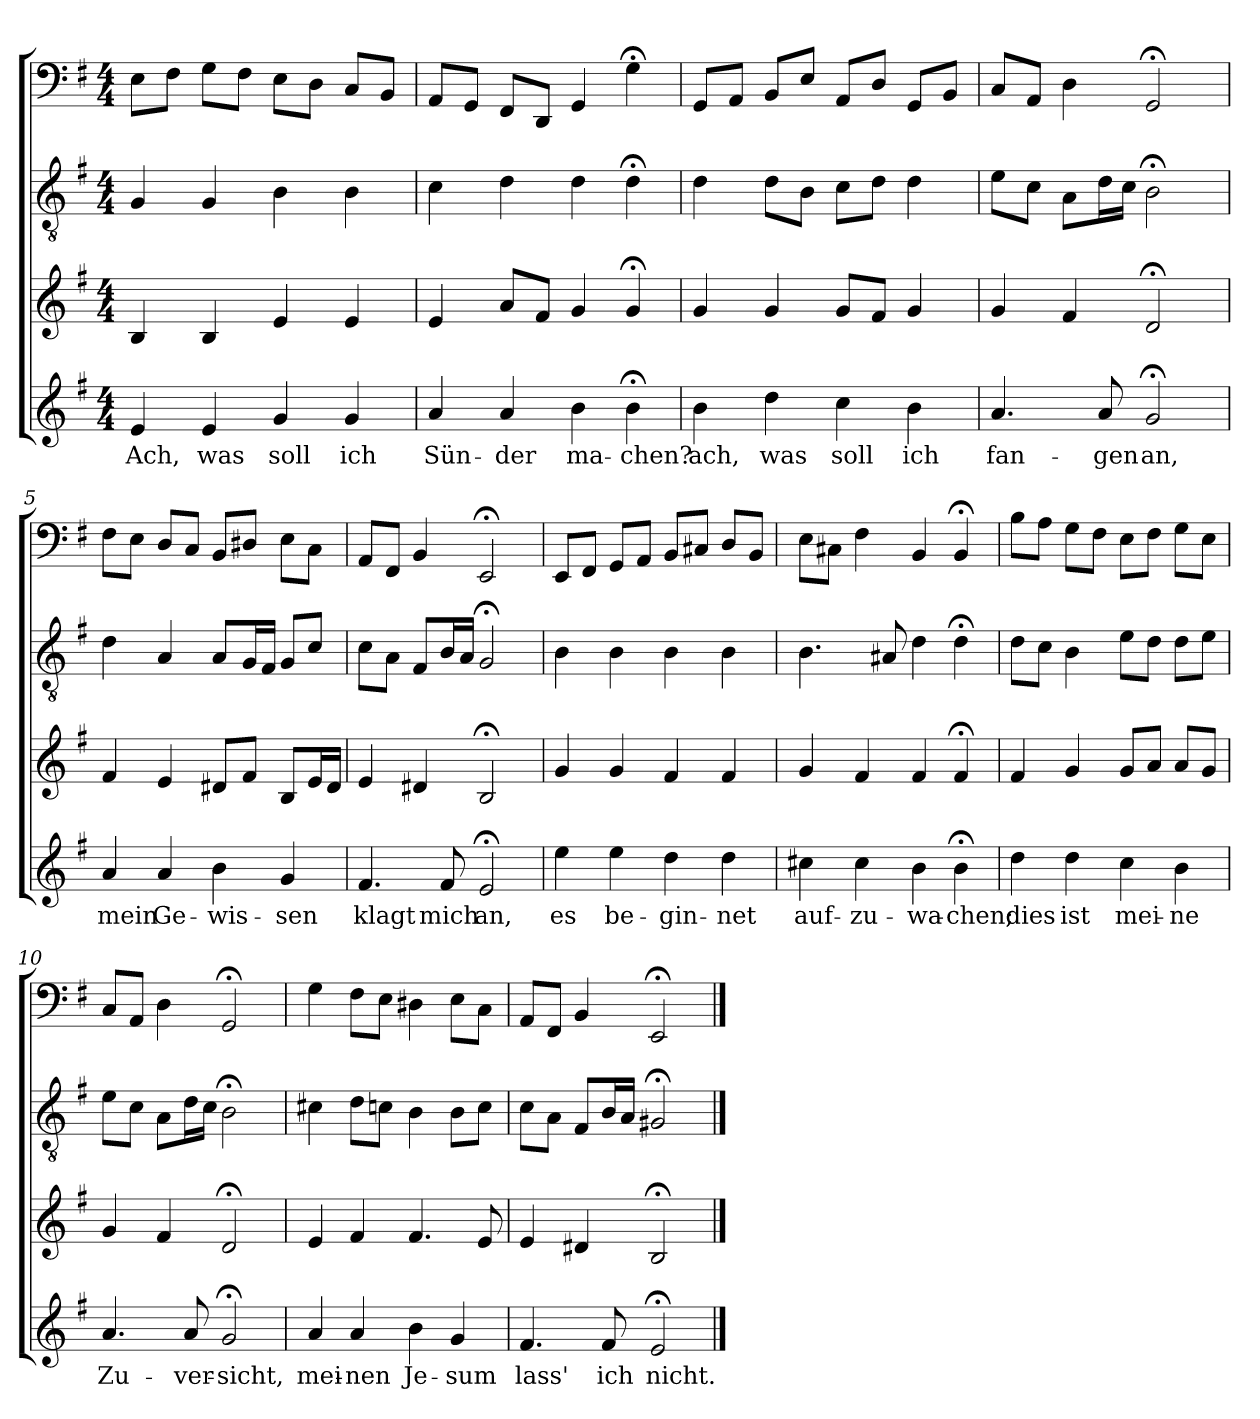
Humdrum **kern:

**kern	**text	**kern	**kern	**kern
*part4	*part4	*part3	*part2	*part1
*staff4	*staff4	*staff3	*staff2	*staff1
*clefG2	*	*clefG2	*clefGv2	*clefF4
*k[f#]	*	*k[f#]	*k[f#]	*k[f#]
*G:	*	*G:	*G:	*G:
*M4/4	*	*M4/4	*M4/4	*M4/4
=1	=1	=1	=1	=1
4e/	Ach,	4B/	4G/	8E\L
.	.	.	.	8F#\J
4e/	was	4B/	4G/	8G\L
.	.	.	.	8F#\J
4g/	soll	4e/	4B\	8E\L
.	.	.	.	8D\J
4g/	ich	4e/	4B\	8C/L
.	.	.	.	8BB/J
=2	=2	=2	=2	=2
4a/	Sün-	4e/	4c\	8AA/L
.	.	.	.	8GG/J
4a/	-der	8a/L	4d\	8FF#/L
.	.	8f#/J	.	8DD/J
4b\	ma-	4g/	4d\	4GG/
4b;<\	-chen?	4g;</	4d;<\	4G;<\
=3	=3	=3	=3	=3
4b\	ach,	4g/	4d\	8GG/L
.	.	.	.	8AA/J
4dd\	was	4g/	8d\L	8BB/L
.	.	.	8B\J	8E/J
4cc\	soll	8g/L	8c\L	8AA/L
.	.	8f#/J	8d\J	8D/J
4b\	ich	4g/	4d\	8GG/L
.	.	.	.	8BB/J
=4	=4	=4	=4	=4
4.a/	fan-	4g/	8e\L	8C/L
.	.	.	8c\J	8AA/J
.	.	4f#/	8A\L	4D\
8a/	-gen	.	16d\L	.
.	.	.	16c\JJ	.
2g;</	an,	2d;</	2B;<\	2GG;</
=5	=5	=5	=5	=5
4a/	mein	4f#/	4d\	8F#\L
.	.	.	.	8E\J
4a/	Ge-	4e/	4A/	8D/L
.	.	.	.	8C/J
4b\	-wis-	8d#X/L	8A/L	8BB/L
.	.	8f#/J	16G/L	8D#X/J
.	.	.	16F#/JJ	.
4g/	-sen	8B/L	8G/L	8E\L
.	.	16e/L	8c/J	8C\J
.	.	16d#/JJ	.	.
=6	=6	=6	=6	=6
4.f#/	klagt	4e/	8c\L	8AA/L
.	.	.	8A\J	8FF#/J
.	.	4d#X/	8F#/L	4BB/
8f#/	mich	.	16B/L	.
.	.	.	16A/JJ	.
2e;</	an,	2B;</	2G;</	2EE;</
=7	=7	=7	=7	=7
4ee\	es	4g/	4B\	8EE/L
.	.	.	.	8FF#/J
4ee\	be-	4g/	4B\	8GG/L
.	.	.	.	8AA/J
4dd\	-gin-	4f#/	4B\	8BB/L
.	.	.	.	8C#X/J
4dd\	-net	4f#/	4B\	8D/L
.	.	.	.	8BB/J
=8	=8	=8	=8	=8
4cc#X\	auf-	4g/	4.B\	8E\L
.	.	.	.	8C#X\J
4cc#\	-zu-	4f#/	.	4F#\
.	.	.	8A#X/	.
4b\	-wa-	4f#/	4d\	4BB/
4b;<\	-chen;	4f#;</	4d;<\	4BB;</
=9	=9	=9	=9	=9
4dd\	dies	4f#/	8d\L	8B\L
.	.	.	8c\J	8A\J
4dd\	ist	4g/	4B\	8G\L
.	.	.	.	8F#\J
4cc\	mei-	8g/L	8e\L	8E\L
.	.	8a/J	8d\J	8F#\J
4b\	-ne	8a/L	8d\L	8G\L
.	.	8g/J	8e\J	8E\J
=10	=10	=10	=10	=10
4.a/	Zu-	4g/	8e\L	8C/L
.	.	.	8c\J	8AA/J
.	.	4f#/	8A\L	4D\
8a/	-ver-	.	16d\L	.
.	.	.	16c\JJ	.
2g;</	-sicht,	2d;</	2B;<\	2GG;</
=11	=11	=11	=11	=11
4a/	mei-	4e/	4c#X\	4G\
4a/	-nen	4f#/	8d\L	8F#\L
.	.	.	8cn\J	8E\J
4b\	Je-	4.f#/	4B\	4D#X\
4g/	-sum	.	8B\L	8E\L
.	.	8e/	8c\J	8C\J
=12	=12	=12	=12	=12
4.f#/	lass'	4e/	8c\L	8AA/L
.	.	.	8A\J	8FF#/J
.	.	4d#X/	8F#/L	4BB/
8f#/	ich	.	16B/L	.
.	.	.	16A/JJ	.
2e;</	nicht.	2B;</	2G#X;</	2EE;</
==	==	==	==	==
*-	*-	*-	*-	*-
